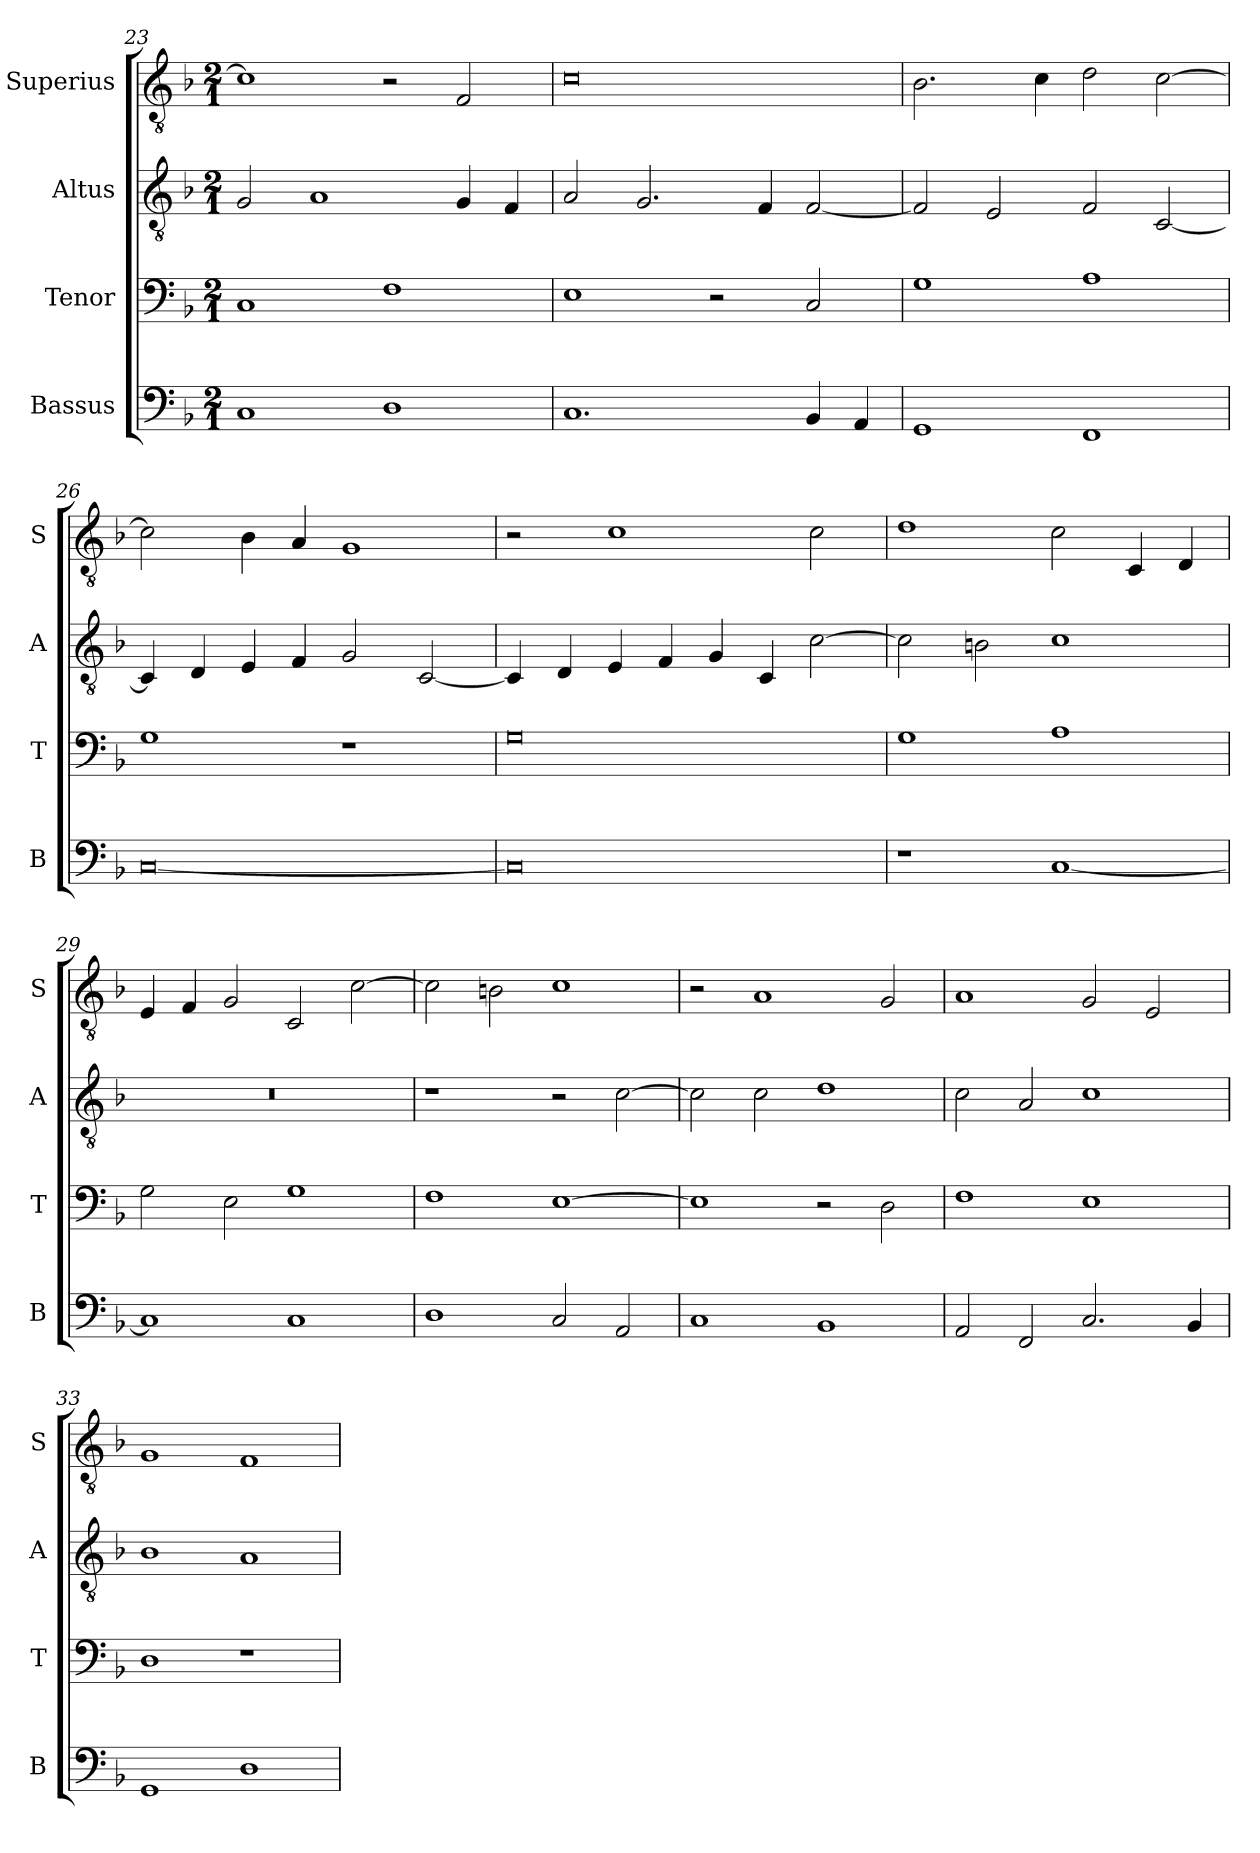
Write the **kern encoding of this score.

**kern	**kern	**kern	**kern
*part4	*part3	*part2	*part1
*staff4	*staff3	*staff2	*staff1
*I"Bassus	*I"Tenor	*I"Altus	*I"Superius
*I'B	*I'T	*I'A	*I'S
*clefF4	*clefF4	*clefGv2	*clefGv2
*k[b-]	*k[b-]	*k[b-]	*k[b-]
*F:	*F:	*F:	*F:
*M2/1	*M2/1	*M2/1	*M2/1
=23	=23	=23	=23
1C	1C	2G	1c]
.	.	1A	.
1D	1F	.	2r
.	.	4G	2F
.	.	4F	.
=24	=24	=24	=24
1.C	1E	2A	0c
.	.	2.G	.
.	2r	.	.
.	.	4F	.
4BB-	2C	[2F	.
4AA	.	.	.
=25	=25	=25	=25
1GG	1G	2F]	2.B-
.	.	2E	.
.	.	.	4c
1FF	1A	2F	2d
.	.	[2C	[2c
=26	=26	=26	=26
[0C	1G	4C]	2c]
.	.	4D	.
.	.	4E	4B-
.	.	4F	4A
.	1r	2G	1G
.	.	[2C	.
=27	=27	=27	=27
0C]	0G	4C]	2r
.	.	4D	.
.	.	4E	1c
.	.	4F	.
.	.	4G	.
.	.	4C	.
.	.	[2c	2c
=28	=28	=28	=28
1r	1G	2c]	1d
.	.	2Bn	.
[1C	1A	1c	2c
.	.	.	4C
.	.	.	4D
=29	=29	=29	=29
1C]	2G	0r	4E
.	.	.	4F
.	2E	.	2G
1C	1G	.	2C
.	.	.	[2c
=30	=30	=30	=30
1D	1F	1r	2c]
.	.	.	2Bn
2C	[1E	2r	1c
2AA	.	[2c	.
=31	=31	=31	=31
1C	1E]	2c]	2r
.	.	2c	1A
1BB-	2r	1d	.
.	2D	.	2G
=32	=32	=32	=32
2AA	1F	2c	1A
2FF	.	2A	.
2.C	1E	1c	2G
.	.	.	2E
4BB-	.	.	.
=33	=33	=33	=33
1GG	1D	1B-	1G
1D	1r	1A	1F
=	=	=	=
*-	*-	*-	*-
